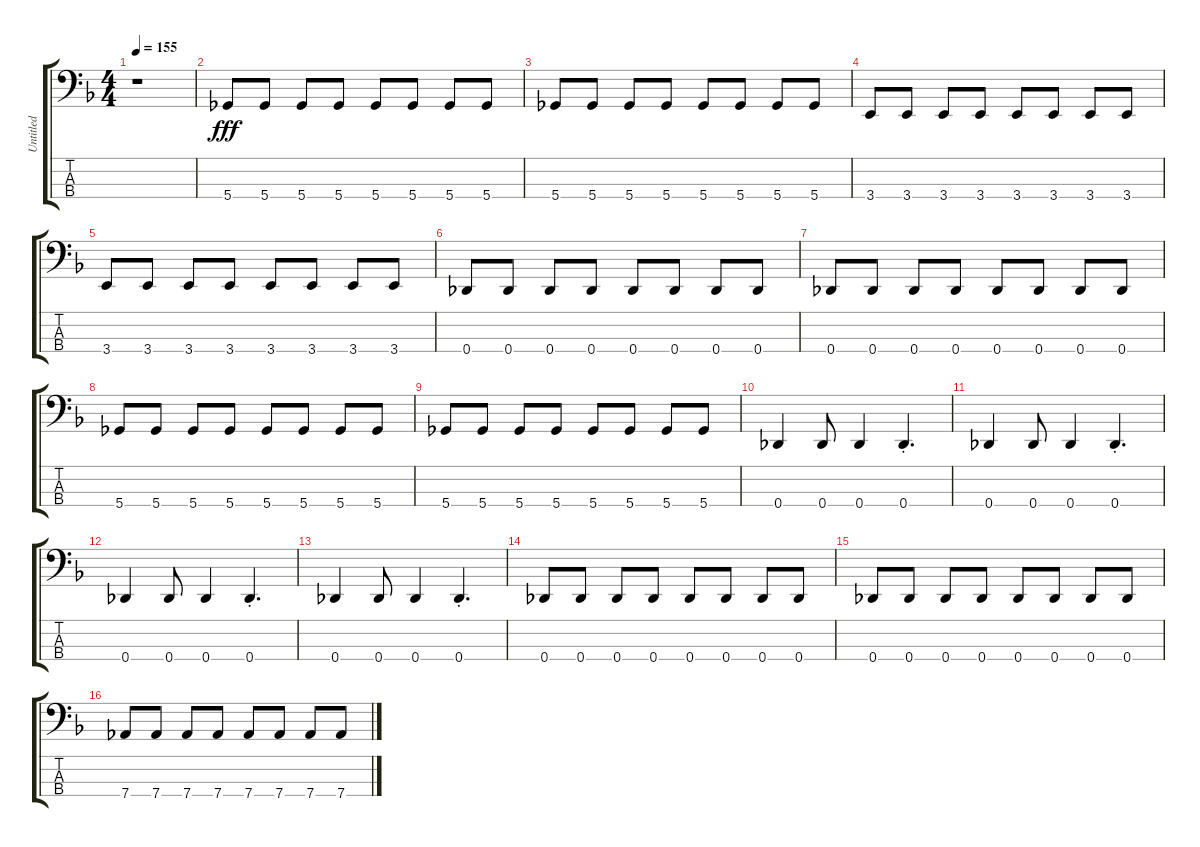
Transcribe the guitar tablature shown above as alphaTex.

\track ("Untitled" "Untitled") {instrument electricbasspick}
\staff {score tabs}
\tuning (Gb2 Db2 Ab1 Db1) {hide}
\ts (4 4)
\tempo 155
\clef f4
\ks f
r.1{dy fff} |
5.4.8 5.4.8 5.4.8 5.4.8 5.4.8 5.4.8 5.4.8 5.4.8 |
5.4.8 5.4.8 5.4.8 5.4.8 5.4.8 5.4.8 5.4.8 5.4.8 |
3.4.8 3.4.8 3.4.8 3.4.8 3.4.8 3.4.8 3.4.8 3.4.8 |
3.4.8 3.4.8 3.4.8 3.4.8 3.4.8 3.4.8 3.4.8 3.4.8 |
0.4.8 0.4.8 0.4.8 0.4.8 0.4.8 0.4.8 0.4.8 0.4.8 |
0.4.8 0.4.8 0.4.8 0.4.8 0.4.8 0.4.8 0.4.8 0.4.8 |
5.4.8 5.4.8 5.4.8 5.4.8 5.4.8 5.4.8 5.4.8 5.4.8 |
5.4.8 5.4.8 5.4.8 5.4.8 5.4.8 5.4.8 5.4.8 5.4.8 |
0.4.4 0.4.8 0.4.4 0.4{st}.4{d} |
0.4.4 0.4.8 0.4.4 0.4{st}.4{d} |
0.4.4 0.4.8 0.4.4 0.4{st}.4{d} |
0.4.4 0.4.8 0.4.4 0.4{st}.4{d} |
0.4.8 0.4.8 0.4.8 0.4.8 0.4.8 0.4.8 0.4.8 0.4.8 |
0.4.8 0.4.8 0.4.8 0.4.8 0.4.8 0.4.8 0.4.8 0.4.8 |
7.4.8 7.4.8 7.4.8 7.4.8 7.4.8 7.4.8 7.4.8 7.4.8
